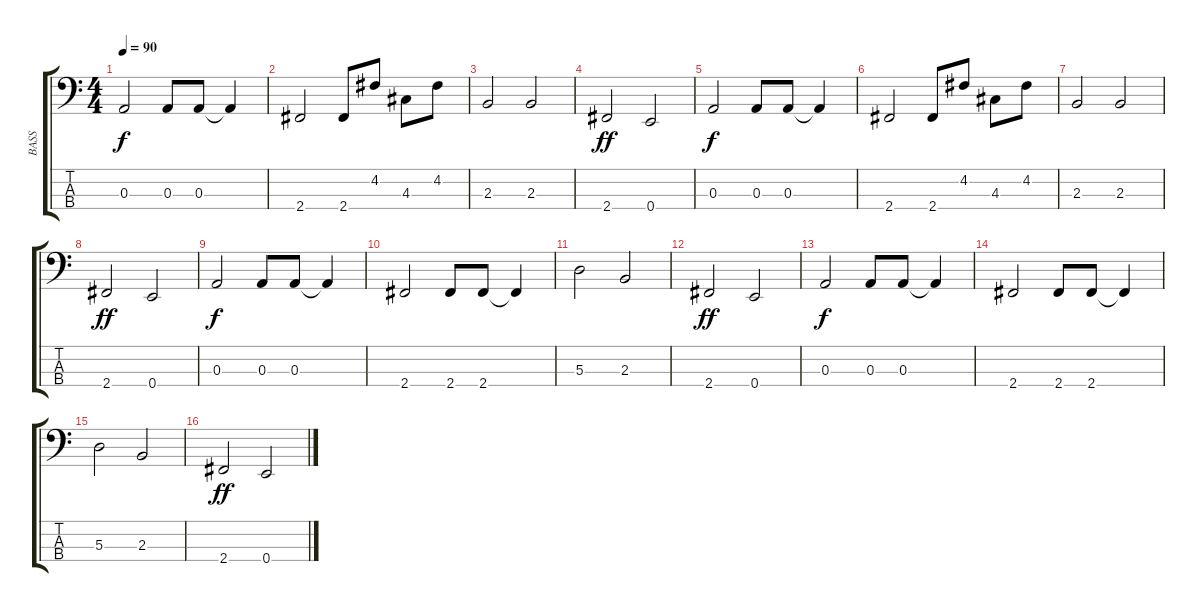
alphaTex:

\track ("BASS" "BASS") {instrument electricbassfinger}
\staff {score tabs}
\tuning (G2 D2 A1 E1) {hide}
\ts (4 4)
\tempo 90
\clef f4
\ks c
0.3.2{dy f instrument electricbassfinger} 0.3.8 0.3.8 0.3{t}.4 |
2.4.2 2.4.8 4.2.8 4.3.8 4.2.8 |
2.3.2 2.3.2 |
2.4.2{dy ff} 0.4.2 |
0.3.2{dy f} 0.3.8 0.3.8 0.3{t}.4 |
2.4.2 2.4.8 4.2.8 4.3.8 4.2.8 |
2.3.2 2.3.2 |
2.4.2{dy ff} 0.4.2 |
0.3.2{dy f} 0.3.8 0.3.8 0.3{t}.4 |
2.4.2 2.4.8 2.4.8 2.4{t}.4 |
5.3.2 2.3.2 |
2.4.2{dy ff} 0.4.2 |
0.3.2{dy f} 0.3.8 0.3.8 0.3{t}.4 |
2.4.2 2.4.8 2.4.8 2.4{t}.4 |
5.3.2 2.3.2 |
2.4.2{dy ff} 0.4.2
